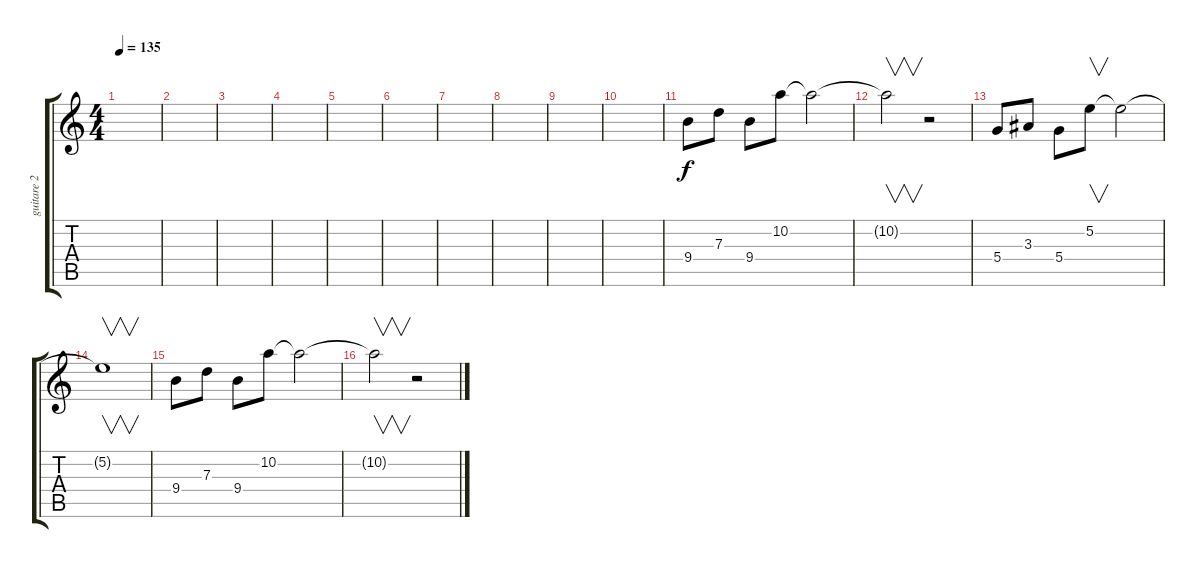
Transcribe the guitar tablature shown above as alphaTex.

\track ("guitare 2" "guitare 2") {instrument electricguitarclean}
\staff {score tabs}
\tuning (E4 B3 G3 D3 A2 D2) {hide}
\ts (4 4)
\tempo 135
\clef g2
\ks c
|
|
|
|
|
|
|
|
|
|
9.4.8 7.3.8 9.4.8 10.2.8 10.2{t}.2 |
10.2{t}.2{v} r.2 |
5.4.8 3.3.8 5.4.8 5.2.8{v} 5.2{t}.2 |
5.2{t}.1{v} |
9.4.8 7.3.8 9.4.8 10.2.8 10.2{t}.2 |
10.2{t}.2{v} r.2
